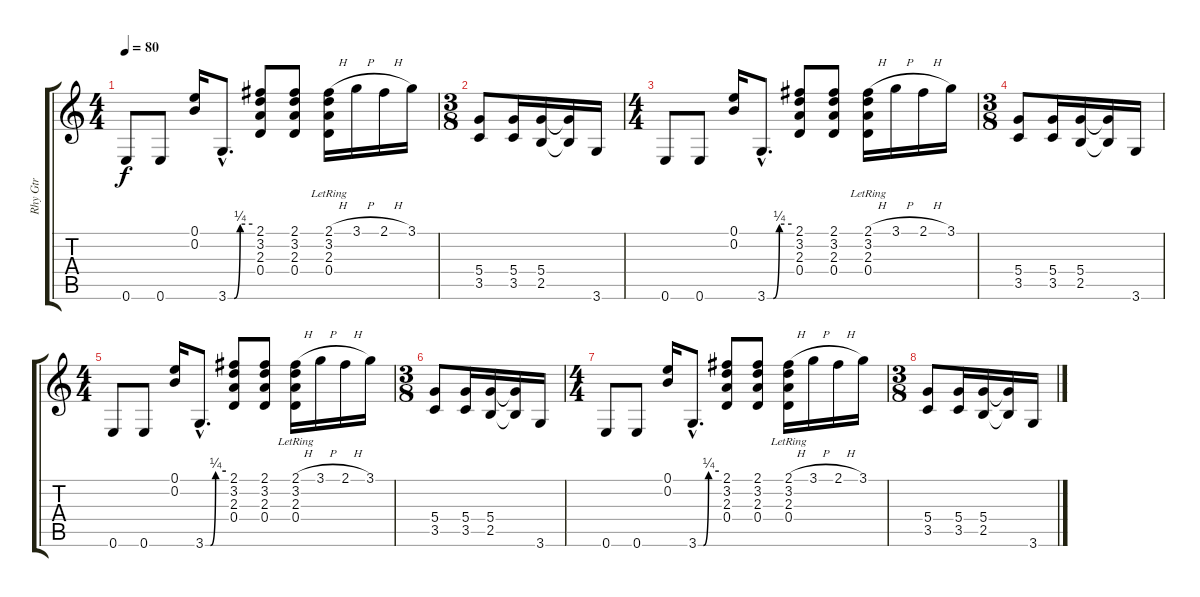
\track ("Rhy Gtr" "Rhy Gtr") {instrument distortionguitar}
\staff {score tabs}
\tuning (E4 B3 G3 D3 A2 E2) {hide}
\ts (4 4)
\tempo 80
\clef g2
\ks c
0.6.8{dy f} 0.6.8 (0.1 0.2).16 3.6{be (custom 0 0 15 0 30 1 60 1) hac}.8{d} (2.1 3.2 2.3 0.4).8 (2.1 3.2 2.3 0.4).8 (2.1{h} 3.2{lr} 2.3{lr} 0.4{lr}).16 3.1{h}.16 2.1{h}.16 3.1.16 |
\ts (3 8)
(5.4 3.5).8 (5.4 3.5).16 (5.4 2.5).16 (5.4{t} 2.5{t}).16 3.6.16 |
\ts (4 4)
0.6.8{volume 0} 0.6.8 (0.1 0.2).16 3.6{be (custom 0 0 15 0 30 1 60 1) hac}.8{d} (2.1 3.2 2.3 0.4).8 (2.1 3.2 2.3 0.4).8 (2.1{h} 3.2{lr} 2.3{lr} 0.4{lr}).16 3.1{h}.16 2.1{h}.16 3.1.16 |
\ts (3 8)
(5.4 3.5).8 (5.4 3.5).16 (5.4 2.5).16 (5.4{t} 2.5{t}).16 3.6.16 |
\ts (4 4)
0.6.8 0.6.8 (0.1 0.2).16 3.6{be (custom 0 0 15 0 30 1 60 1) hac}.8{d} (2.1 3.2 2.3 0.4).8 (2.1 3.2 2.3 0.4).8 (2.1{h} 3.2{lr} 2.3{lr} 0.4{lr}).16 3.1{h}.16 2.1{h}.16 3.1.16 |
\ts (3 8)
(5.4 3.5).8 (5.4 3.5).16 (5.4 2.5).16 (5.4{t} 2.5{t}).16 3.6.16 |
\ts (4 4)
0.6.8 0.6.8 (0.1 0.2).16 3.6{be (custom 0 0 15 0 30 1 60 1) hac}.8{d} (2.1 3.2 2.3 0.4).8 (2.1 3.2 2.3 0.4).8 (2.1{h} 3.2{lr} 2.3{lr} 0.4{lr}).16 3.1{h}.16 2.1{h}.16 3.1.16 |
\ts (3 8)
(5.4 3.5).8 (5.4 3.5).16 (5.4 2.5).16 (5.4{t} 2.5{t}).16 3.6.16
